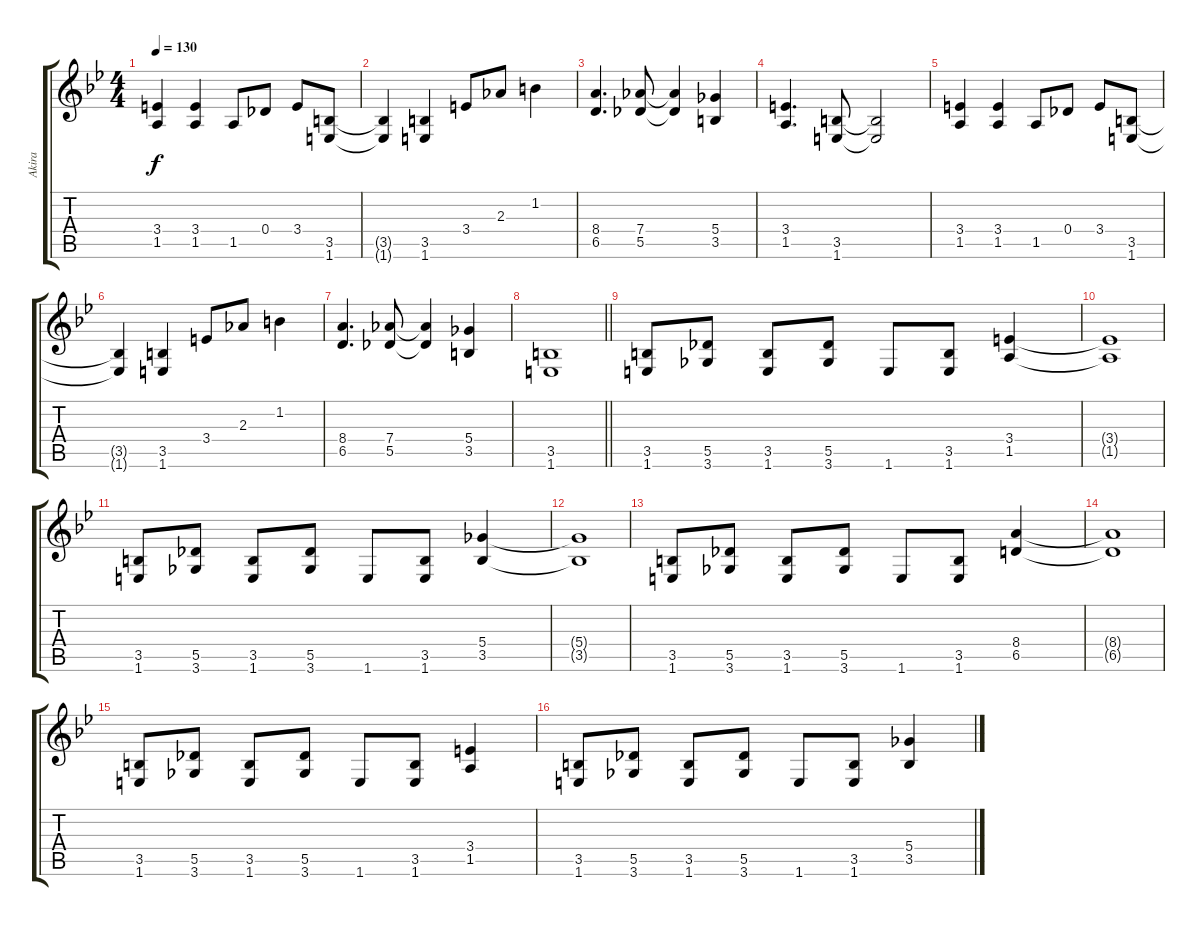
\track ("Akira" "Akira") {instrument distortionguitar}
\staff {score tabs}
\tuning (Eb4 Bb3 Gb3 Db3 Ab2 Eb2) {hide}
\ts (4 4)
\tempo 130
\clef g2
\ks bb
(3.4 1.5).4{dy f} (3.4 1.5).4 1.5.8 0.4.8 3.4.8 (3.5 1.6).8 |
(3.5{t} 1.6{t}).4 (3.5 1.6).4 3.4.8 2.3.8 1.2.4 |
(8.4 6.5).4{d} (7.4 5.5).8 (7.4{t} 5.5{t}).4 (5.4 3.5).4 |
(3.4 1.5).4{d} (3.5 1.6).8 (3.5{t} 1.6{t}).2 |
(3.4 1.5).4 (3.4 1.5).4 1.5.8 0.4.8 3.4.8 (3.5 1.6).8 |
(3.5{t} 1.6{t}).4 (3.5 1.6).4 3.4.8 2.3.8 1.2.4 |
(8.4 6.5).4{d} (7.4 5.5).8 (7.4{t} 5.5{t}).4 (5.4 3.5).4 |
\barLineRight lightlight
(3.5 1.6).1 |
\section ("" " ")
(3.5 1.6).8 (5.5 3.6).8 (3.5 1.6).8 (5.5 3.6).8 1.6.8 (3.5 1.6).8 (3.4 1.5).4 |
(3.4{t} 1.5{t}).1 |
(3.5 1.6).8 (5.5 3.6).8 (3.5 1.6).8 (5.5 3.6).8 1.6.8 (3.5 1.6).8 (5.4 3.5).4 |
(5.4{t} 3.5{t}).1 |
(3.5 1.6).8 (5.5 3.6).8 (3.5 1.6).8 (5.5 3.6).8 1.6.8 (3.5 1.6).8 (8.4 6.5).4 |
(8.4{t} 6.5{t}).1 |
(3.5 1.6).8 (5.5 3.6).8 (3.5 1.6).8 (5.5 3.6).8 1.6.8 (3.5 1.6).8 (3.4 1.5).4 |
(3.5 1.6).8 (5.5 3.6).8 (3.5 1.6).8 (5.5 3.6).8 1.6.8 (3.5 1.6).8 (5.4 3.5).4
